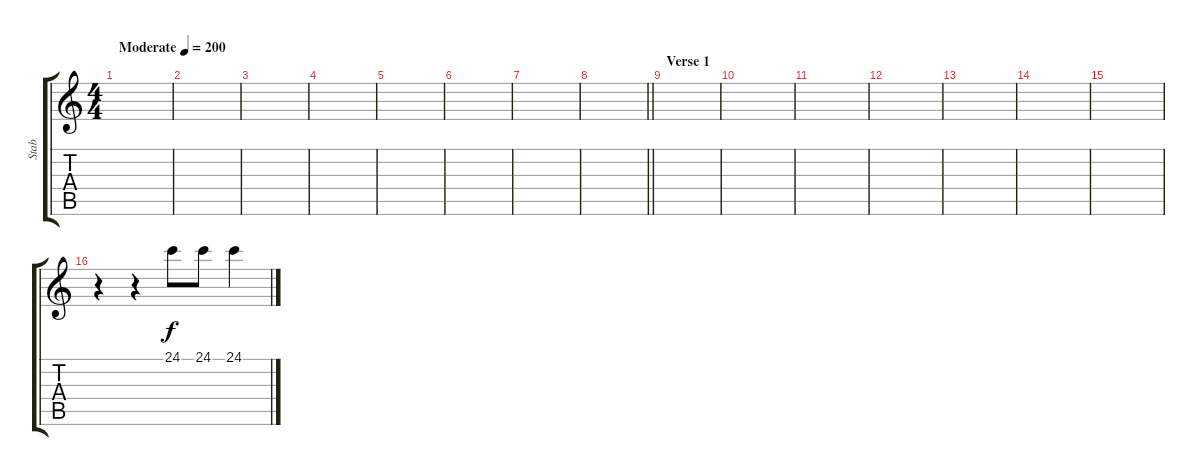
\track ("Stab" "Stab") {instrument orchestrahit}
\staff {score tabs}
\tuning (C4 G3 Eb3 Bb2 F2 C2) {hide}
\ts (4 4)
\tempo (200 "Moderate")
\clef g2
\ks c
|
|
|
|
|
|
|
\barLineRight lightlight
|
\section ("" "Verse 1")
|
|
|
|
|
|
|
r.4 r.4 24.1.8 24.1.8 24.1.4
